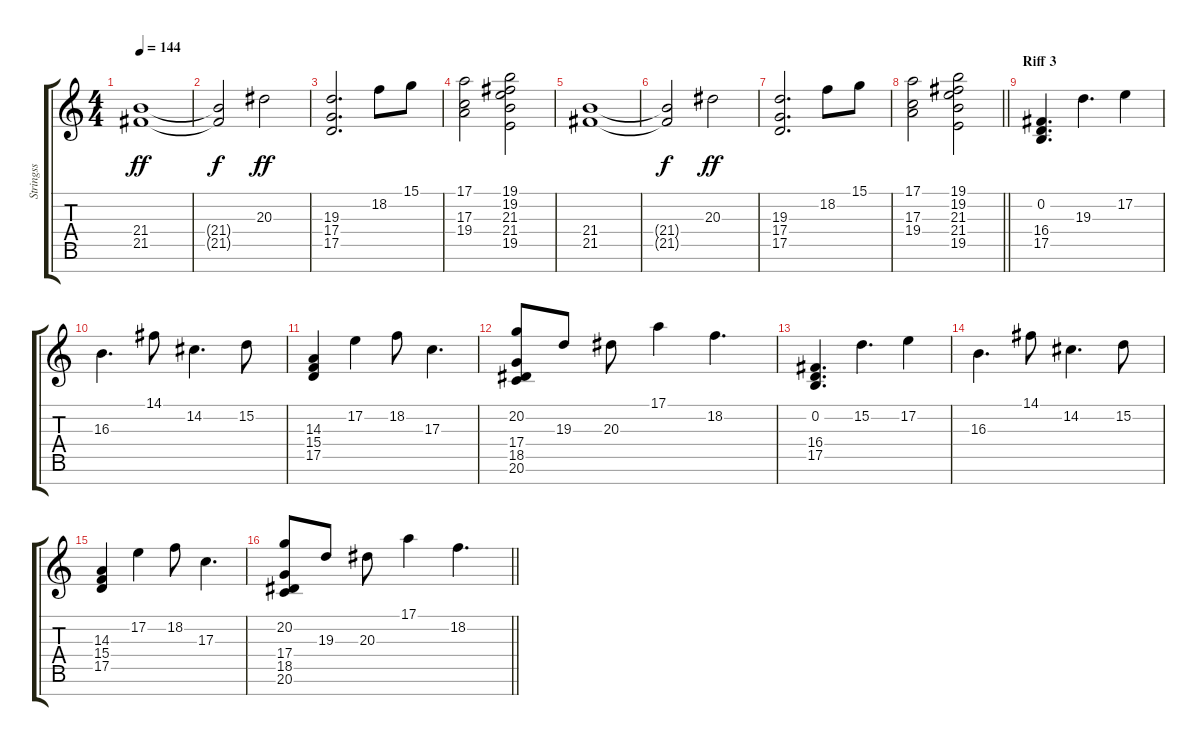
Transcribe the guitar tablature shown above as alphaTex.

\track ("Stringss" "Stringss") {instrument synthstrings2}
\staff {score tabs}
\tuning (E4 B3 G3 D3 A2 E2 B1) {hide}
\ts (4 4)
\tempo 144
\clef g2
\ks c
(21.4 21.5).1{dy ff} |
(21.4{t} 21.5{t}).2{dy f} 20.3.2{dy ff} |
(19.3 17.4 17.5).2{d} 18.2.8 15.1.8 |
(17.1 17.3 19.4).2 (19.1 19.2 21.3 21.4 19.5).2 |
(21.4 21.5).1 |
(21.4{t} 21.5{t}).2{dy f} 20.3.2{dy ff} |
(19.3 17.4 17.5).2{d} 18.2.8 15.1.8 |
\barLineRight lightlight
(17.1 17.3 19.4).2 (19.1 19.2 21.3 21.4 19.5).2 |
\section ("" "Riff 3")
(0.2 16.4 17.5).4{d} 19.3.4{d} 17.2.4 |
16.3.4{d} 14.1.8 14.2.4{d} 15.2.8 |
(14.3 15.4 17.5).4 17.2.4 18.2.8 17.3.4{d} |
(20.2 17.4 18.5 20.6).8 19.3.8 20.3.8 17.1.4 18.2.4{d} |
(0.2 16.4 17.5).4{d} 15.2.4{d} 17.2.4 |
16.3.4{d} 14.1.8 14.2.4{d} 15.2.8 |
(14.3 15.4 17.5).4 17.2.4 18.2.8 17.3.4{d} |
\barLineRight lightlight
(20.2 17.4 18.5 20.6).8 19.3.8 20.3.8 17.1.4 18.2.4{d}
